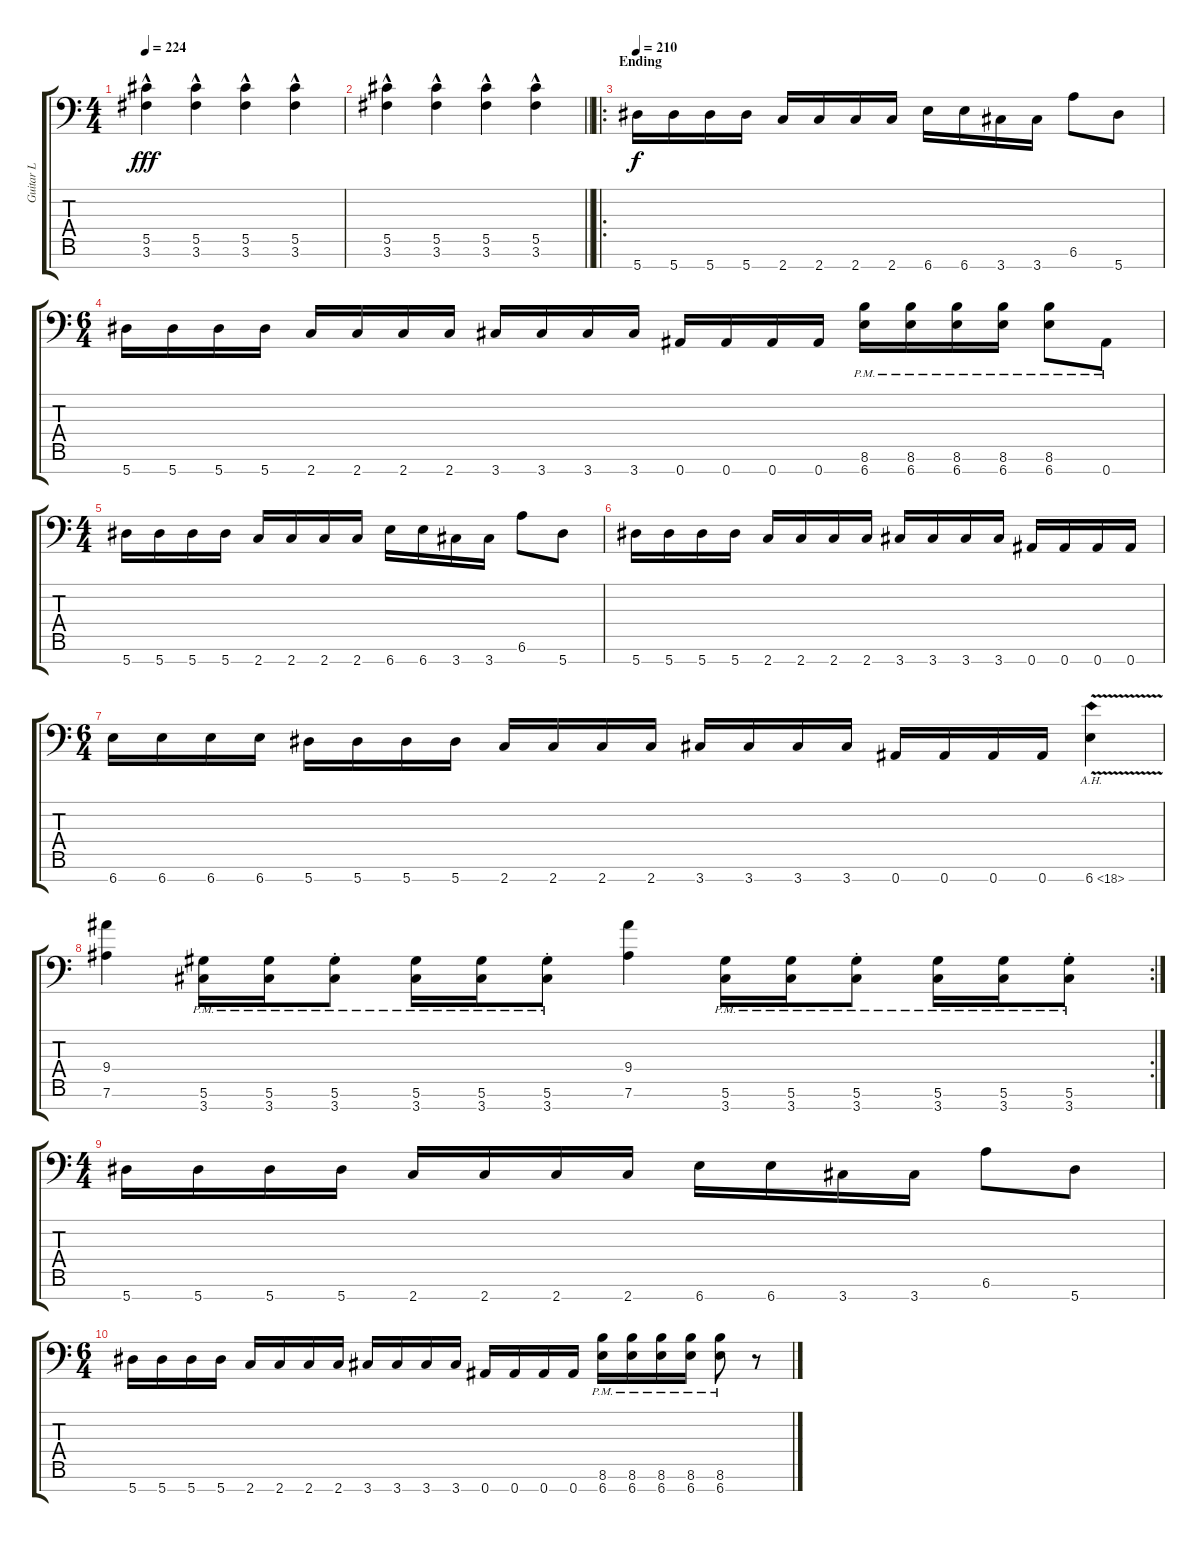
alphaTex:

\track ("Guitar L" "Guitar L") {instrument distortionguitar}
\staff {score tabs}
\tuning (Eb4 Bb3 Gb3 Db3 Ab2 Eb2 Bb1) {hide}
\ts (4 4)
\tempo 224
\clef f4
\ks c
(5.5{hac} 3.6{hac}).4{dy fff} (5.5{hac} 3.6{hac}).4 (5.5{hac} 3.6{hac}).4 (5.5{hac} 3.6{hac}).4 |
\barLineRight lightlight
(5.5{hac} 3.6{hac}).4 (5.5{hac} 3.6{hac}).4 (5.5{hac} 3.6{hac}).4 (5.5{hac} 3.6{hac}).4 |
\ro
\section ("" "Ending")
\tempo 210
5.7.16{dy f} 5.7.16 5.7.16 5.7.16 2.7.16 2.7.16 2.7.16 2.7.16 6.7.16 6.7.16 3.7.16 3.7.16 6.6.8 5.7.8 |
\ts (6 4)
5.7.16 5.7.16 5.7.16 5.7.16 2.7.16 2.7.16 2.7.16 2.7.16 3.7.16 3.7.16 3.7.16 3.7.16 0.7.16 0.7.16 0.7.16 0.7.16 (8.6{pm} 6.7{pm}).16 (8.6{pm} 6.7{pm}).16 (8.6{pm} 6.7{pm}).16 (8.6{pm} 6.7{pm}).16 (8.6{pm} 6.7{pm}).8 0.7{pm}.8 |
\ts (4 4)
5.7.16 5.7.16 5.7.16 5.7.16 2.7.16 2.7.16 2.7.16 2.7.16 6.7.16 6.7.16 3.7.16 3.7.16 6.6.8 5.7.8 |
5.7.16 5.7.16 5.7.16 5.7.16 2.7.16 2.7.16 2.7.16 2.7.16 3.7.16 3.7.16 3.7.16 3.7.16 0.7.16 0.7.16 0.7.16 0.7.16 |
\ts (6 4)
6.7.16 6.7.16 6.7.16 6.7.16 5.7.16 5.7.16 5.7.16 5.7.16 2.7.16 2.7.16 2.7.16 2.7.16 3.7.16 3.7.16 3.7.16 3.7.16 0.7.16 0.7.16 0.7.16 0.7.16 6.7{ah 12 v}.4 |
\rc 2
(9.4 7.6).4 (5.6{pm} 3.7{pm}).16 (5.6{pm} 3.7{pm}).16 (5.6{pm st} 3.7{pm st}).8 (5.6{pm} 3.7{pm}).16 (5.6{pm} 3.7{pm}).16 (5.6{pm st} 3.7{pm st}).8 (9.4 7.6).4 (5.6{pm} 3.7{pm}).16 (5.6{pm} 3.7{pm}).16 (5.6{pm st} 3.7{pm st}).8 (5.6{pm} 3.7{pm}).16 (5.6{pm} 3.7{pm}).16 (5.6{pm st} 3.7{pm st}).8 |
\ts (4 4)
5.7.16 5.7.16 5.7.16 5.7.16 2.7.16 2.7.16 2.7.16 2.7.16 6.7.16 6.7.16 3.7.16 3.7.16 6.6.8 5.7.8 |
\ts (6 4)
5.7.16 5.7.16 5.7.16 5.7.16 2.7.16 2.7.16 2.7.16 2.7.16 3.7.16 3.7.16 3.7.16 3.7.16 0.7.16 0.7.16 0.7.16 0.7.16 (8.6{pm} 6.7{pm}).16 (8.6{pm} 6.7{pm}).16 (8.6{pm} 6.7{pm}).16 (8.6{pm} 6.7{pm}).16 (8.6{pm} 6.7{pm}).8 r.8
